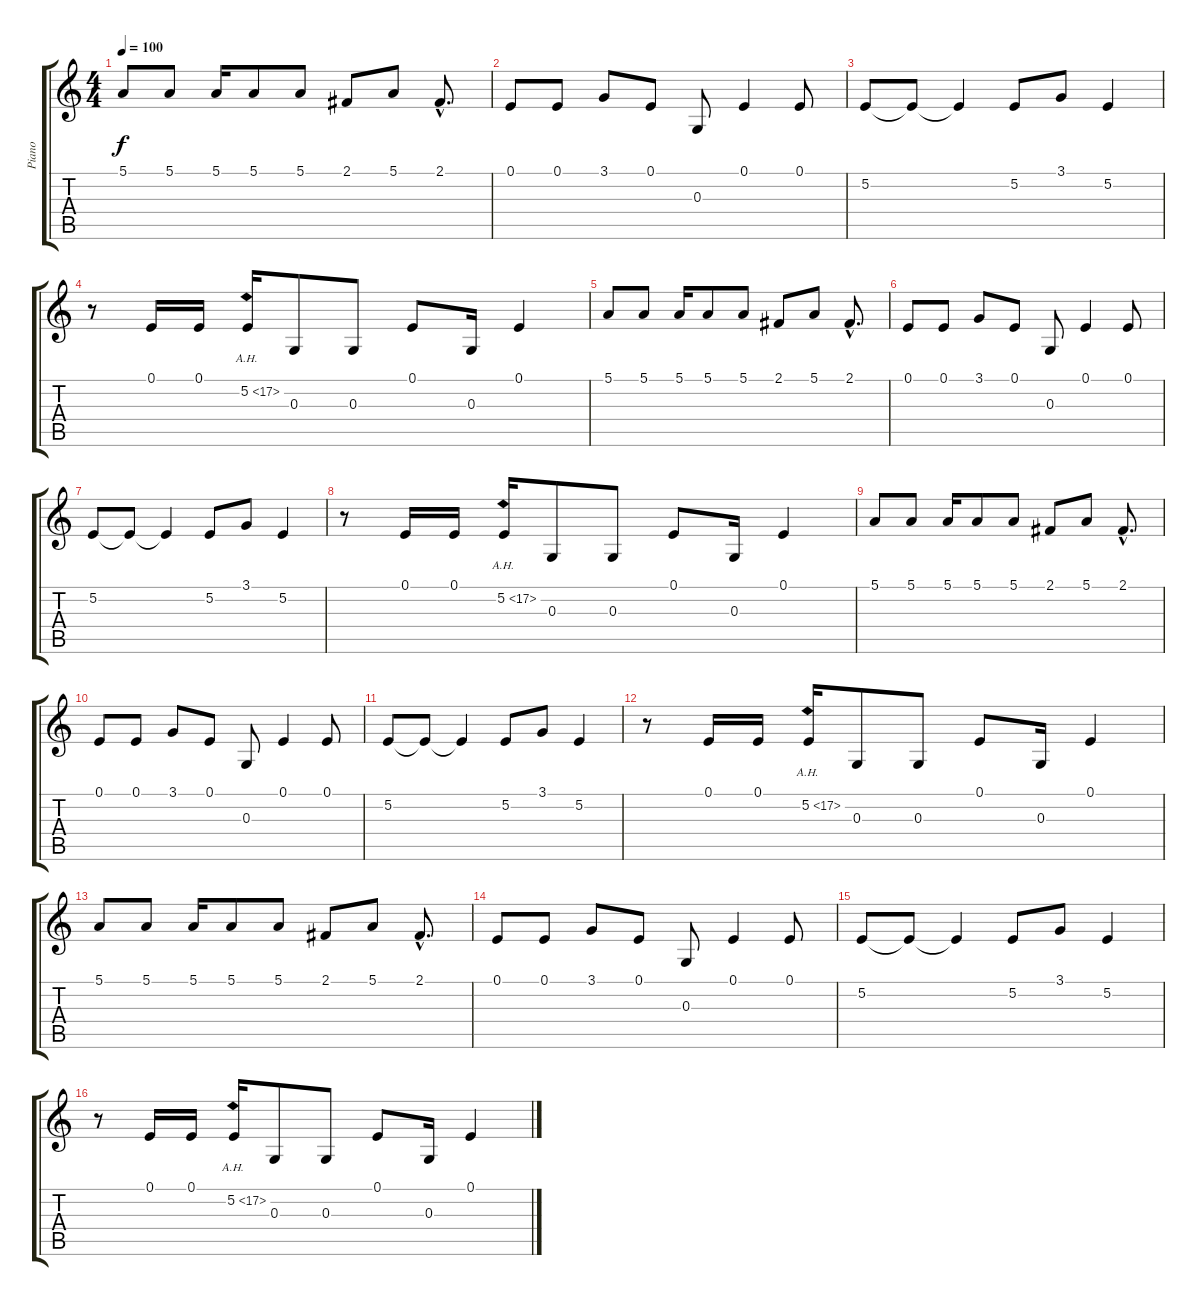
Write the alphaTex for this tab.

\track ("Piano" "Piano") {instrument acousticgrandpiano}
\staff {score tabs}
\tuning (E4 B3 G3 D3 A2 E2) {hide}
\ts (4 4)
\tempo 100
\clef g2
\ks c
5.1.8{dy f} 5.1.8 5.1.16 5.1.8 5.1.8 2.1.8 5.1.8 2.1{hac}.8{d} |
0.1.8 0.1.8 3.1.8 0.1.8 0.3.8 0.1.4 0.1.8 |
5.2.8 5.2{t}.8 5.2{t}.4 5.2.8 3.1.8 5.2.4 |
r.8 0.1.16 0.1.16 5.2{ah 12}.16 0.3.8 0.3.8 0.1.8 0.3.16 0.1.4 |
5.1.8 5.1.8 5.1.16 5.1.8 5.1.8 2.1.8 5.1.8 2.1{hac}.8{d} |
0.1.8 0.1.8 3.1.8 0.1.8 0.3.8 0.1.4 0.1.8 |
5.2.8 5.2{t}.8 5.2{t}.4 5.2.8 3.1.8 5.2.4 |
r.8 0.1.16 0.1.16 5.2{ah 12}.16 0.3.8 0.3.8 0.1.8 0.3.16 0.1.4 |
5.1.8 5.1.8 5.1.16 5.1.8 5.1.8 2.1.8 5.1.8 2.1{hac}.8{d} |
0.1.8 0.1.8 3.1.8 0.1.8 0.3.8 0.1.4 0.1.8 |
5.2.8 5.2{t}.8 5.2{t}.4 5.2.8 3.1.8 5.2.4 |
r.8 0.1.16 0.1.16 5.2{ah 12}.16 0.3.8 0.3.8 0.1.8 0.3.16 0.1.4 |
5.1.8 5.1.8 5.1.16 5.1.8 5.1.8 2.1.8 5.1.8 2.1{hac}.8{d} |
0.1.8 0.1.8 3.1.8 0.1.8 0.3.8 0.1.4 0.1.8 |
5.2.8 5.2{t}.8 5.2{t}.4 5.2.8 3.1.8 5.2.4 |
r.8 0.1.16 0.1.16 5.2{ah 12}.16 0.3.8 0.3.8 0.1.8 0.3.16 0.1.4
